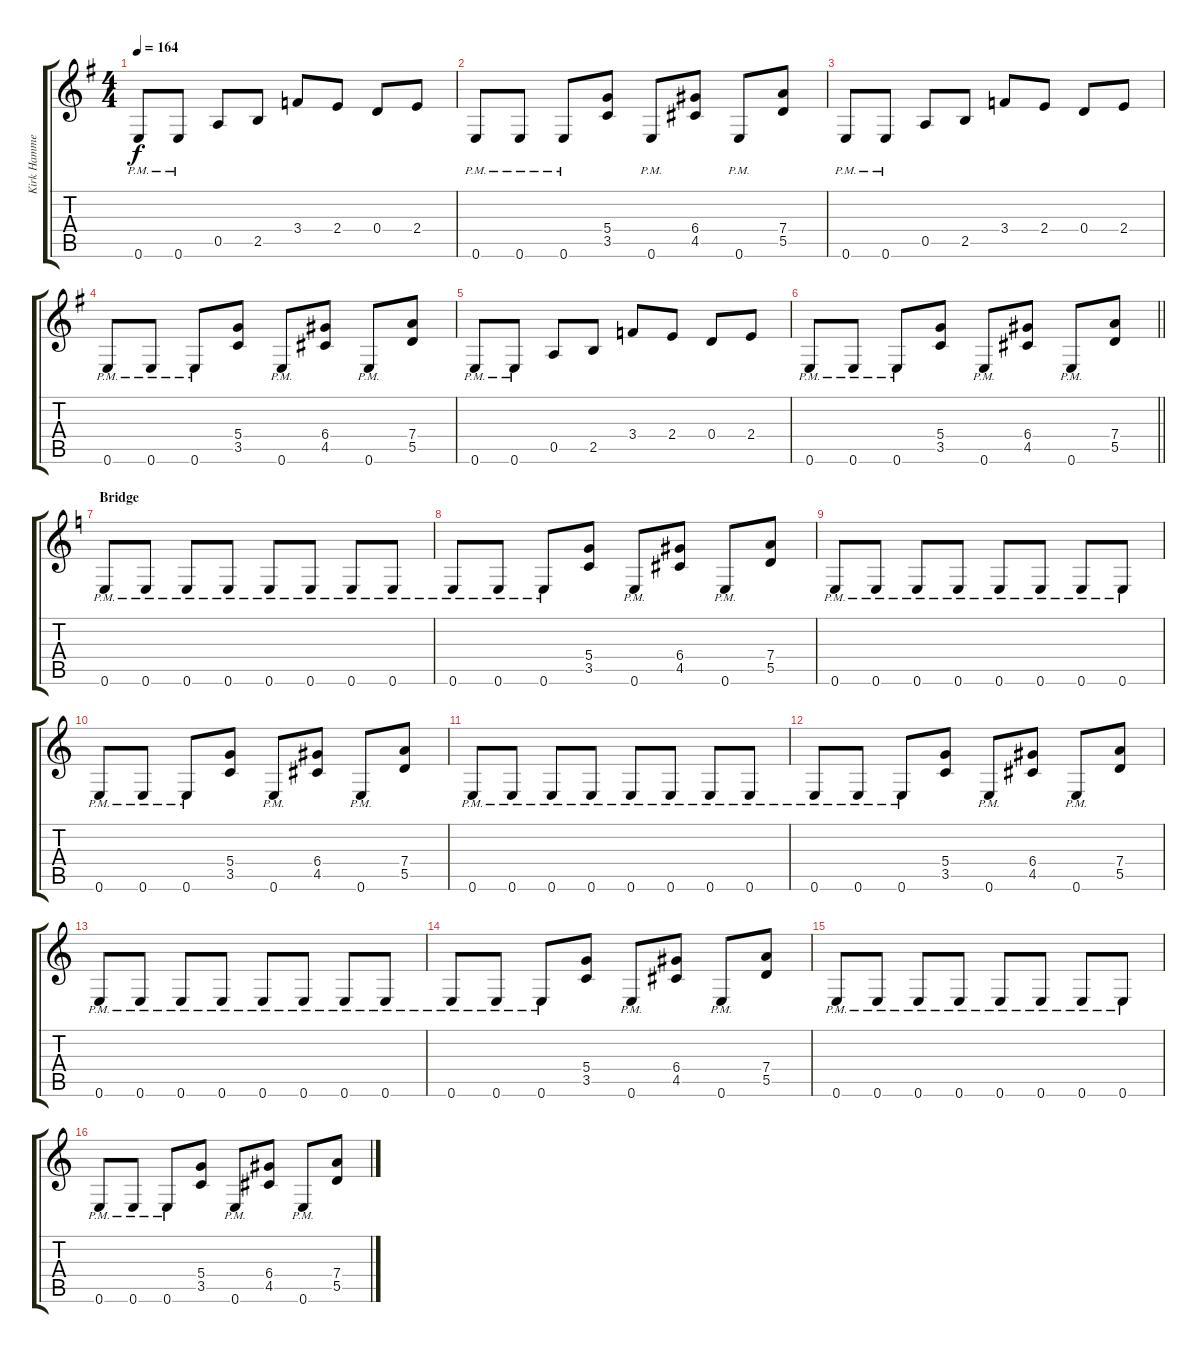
\track ("Kirk Hammett" "Kirk Hamme") {instrument distortionguitar}
\staff {score tabs}
\tuning (E4 B3 G3 D3 A2 E2) {hide}
\ts (4 4)
\tempo 164
\clef g2
\ks eminor
0.6{pm}.8{dy f} 0.6{pm}.8 0.5.8 2.5.8 3.4.8 2.4.8 0.4.8 2.4.8 |
0.6{pm}.8 0.6{pm}.8 0.6{pm}.8 (5.4 3.5).8 0.6{pm}.8 (6.4 4.5).8 0.6{pm}.8 (7.4 5.5).8 |
0.6{pm}.8 0.6{pm}.8 0.5.8 2.5.8 3.4.8 2.4.8 0.4.8 2.4.8 |
0.6{pm}.8 0.6{pm}.8 0.6{pm}.8 (5.4 3.5).8 0.6{pm}.8 (6.4 4.5).8 0.6{pm}.8 (7.4 5.5).8 |
0.6{pm}.8 0.6{pm}.8 0.5.8 2.5.8 3.4.8 2.4.8 0.4.8 2.4.8 |
\barLineRight lightlight
0.6{pm}.8 0.6{pm}.8 0.6{pm}.8 (5.4 3.5).8 0.6{pm}.8 (6.4 4.5).8 0.6{pm}.8 (7.4 5.5).8 |
\section ("" "Bridge")
\ks c
0.6{pm}.8 0.6{pm}.8 0.6{pm}.8 0.6{pm}.8 0.6{pm}.8 0.6{pm}.8 0.6{pm}.8 0.6{pm}.8 |
0.6{pm}.8 0.6{pm}.8 0.6{pm}.8 (5.4 3.5).8 0.6{pm}.8 (6.4 4.5).8 0.6{pm}.8 (7.4 5.5).8 |
0.6{pm}.8 0.6{pm}.8 0.6{pm}.8 0.6{pm}.8 0.6{pm}.8 0.6{pm}.8 0.6{pm}.8 0.6{pm}.8 |
0.6{pm}.8 0.6{pm}.8 0.6{pm}.8 (5.4 3.5).8 0.6{pm}.8 (6.4 4.5).8 0.6{pm}.8 (7.4 5.5).8 |
0.6{pm}.8 0.6{pm}.8 0.6{pm}.8 0.6{pm}.8 0.6{pm}.8 0.6{pm}.8 0.6{pm}.8 0.6{pm}.8 |
0.6{pm}.8 0.6{pm}.8 0.6{pm}.8 (5.4 3.5).8 0.6{pm}.8 (6.4 4.5).8 0.6{pm}.8 (7.4 5.5).8 |
0.6{pm}.8 0.6{pm}.8 0.6{pm}.8 0.6{pm}.8 0.6{pm}.8 0.6{pm}.8 0.6{pm}.8 0.6{pm}.8 |
0.6{pm}.8 0.6{pm}.8 0.6{pm}.8 (5.4 3.5).8 0.6{pm}.8 (6.4 4.5).8 0.6{pm}.8 (7.4 5.5).8 |
0.6{pm}.8 0.6{pm}.8 0.6{pm}.8 0.6{pm}.8 0.6{pm}.8 0.6{pm}.8 0.6{pm}.8 0.6{pm}.8 |
0.6{pm}.8 0.6{pm}.8 0.6{pm}.8 (5.4 3.5).8 0.6{pm}.8 (6.4 4.5).8 0.6{pm}.8 (7.4 5.5).8
